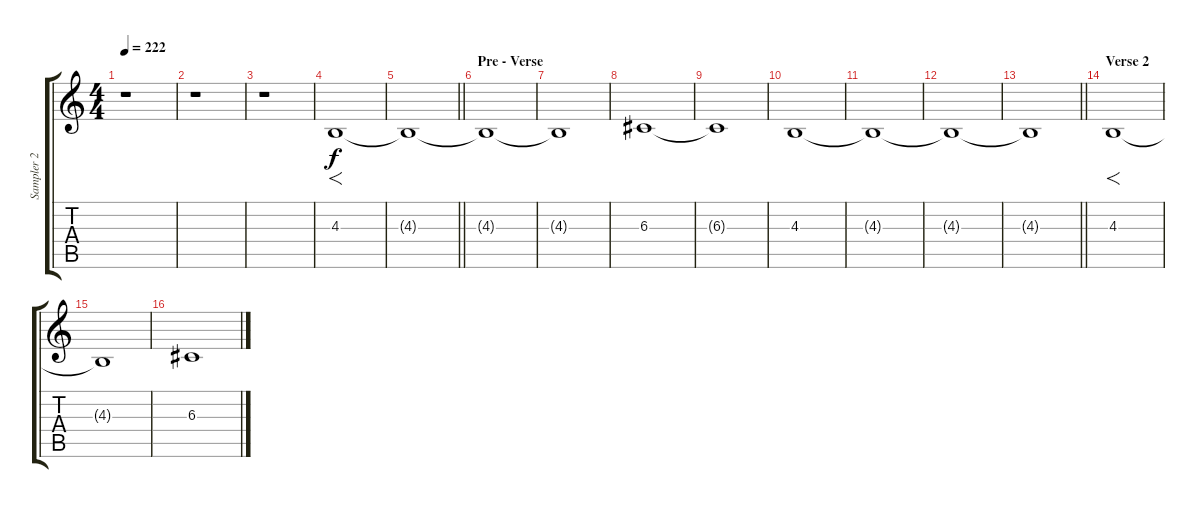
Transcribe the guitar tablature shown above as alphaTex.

\track ("Sampler 2" "Sampler 2") {instrument stringensemble1}
\staff {score tabs}
\tuning (E4 B3 G3 D3 A2 E2) {hide}
\ts (4 4)
\tempo 222
\clef g2
\ks c
r.1{dy f} |
r.1 |
r.1 |
4.3.1{f} |
\barLineRight lightlight
4.3{t}.1 |
\section ("" "Pre - Verse")
4.3{t}.1 |
4.3{t}.1 |
6.3.1 |
6.3{t}.1 |
4.3.1 |
4.3{t}.1 |
4.3{t}.1 |
\barLineRight lightlight
4.3{t}.1 |
\section ("" "Verse 2")
4.3.1{f} |
4.3{t}.1 |
6.3.1
